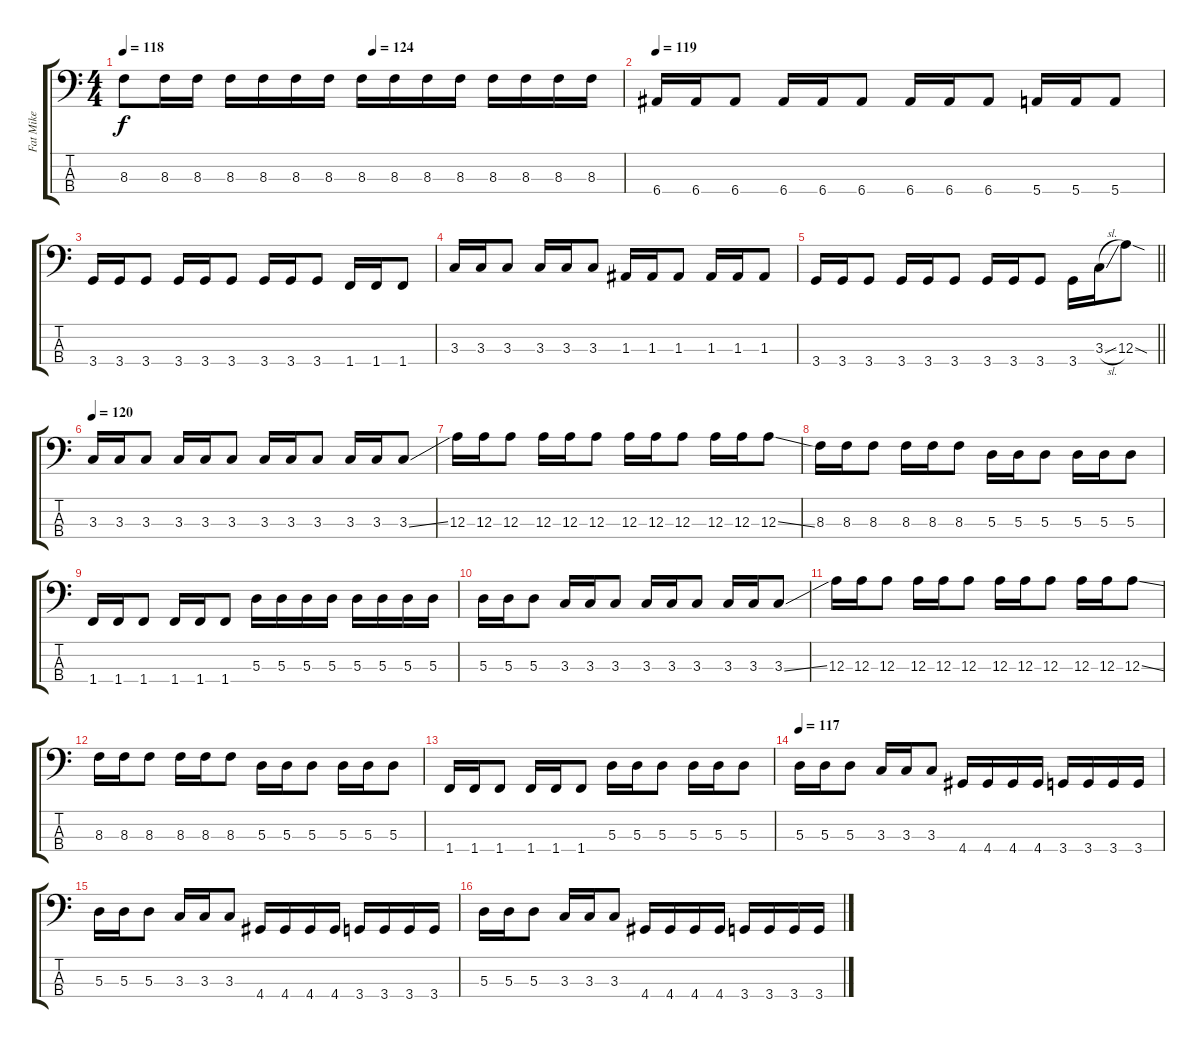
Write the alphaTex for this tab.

\track ("Fat Mike" "Fat Mike") {instrument electricbasspick}
\staff {score tabs}
\tuning (G2 D2 A1 E1) {hide}
\ts (4 4)
\tempo 118
\tempo (124 0.5)
\clef f4
\ks c
8.3.8{dy f} 8.3.16 8.3.16 8.3.16 8.3.16 8.3.16 8.3.16 8.3.16 8.3.16 8.3.16 8.3.16 8.3.16 8.3.16 8.3.16 8.3.16 |
\tempo 119
6.4.16 6.4.16 6.4.8 6.4.16 6.4.16 6.4.8 6.4.16 6.4.16 6.4.8 5.4.16 5.4.16 5.4.8 |
3.4.16 3.4.16 3.4.8 3.4.16 3.4.16 3.4.8 3.4.16 3.4.16 3.4.8 1.4.16 1.4.16 1.4.8 |
3.3.16 3.3.16 3.3.8 3.3.16 3.3.16 3.3.8 1.3.16 1.3.16 1.3.8 1.3.16 1.3.16 1.3.8 |
\barLineRight lightlight
3.4.16 3.4.16 3.4.8 3.4.16 3.4.16 3.4.8 3.4.16 3.4.16 3.4.8 3.4.16 3.3{sl}.16 12.3{sod}.8 |
\section ("" "")
\tempo 120
3.3.16 3.3.16 3.3.8 3.3.16 3.3.16 3.3.8 3.3.16 3.3.16 3.3.8 3.3.16 3.3.16 3.3{ss}.8 |
12.3.16 12.3.16 12.3.8 12.3.16 12.3.16 12.3.8 12.3.16 12.3.16 12.3.8 12.3.16 12.3.16 12.3{ss}.8 |
8.3.16 8.3.16 8.3.8 8.3.16 8.3.16 8.3.8 5.3.16 5.3.16 5.3.8 5.3.16 5.3.16 5.3.8 |
1.4.16 1.4.16 1.4.8 1.4.16 1.4.16 1.4.8 5.3.16 5.3.16 5.3.16 5.3.16 5.3.16 5.3.16 5.3.16 5.3.16 |
5.3.16 5.3.16 5.3.8 3.3.16 3.3.16 3.3.8 3.3.16 3.3.16 3.3.8 3.3.16 3.3.16 3.3{ss}.8 |
12.3.16 12.3.16 12.3.8 12.3.16 12.3.16 12.3.8 12.3.16 12.3.16 12.3.8 12.3.16 12.3.16 12.3{ss}.8 |
8.3.16 8.3.16 8.3.8 8.3.16 8.3.16 8.3.8 5.3.16 5.3.16 5.3.8 5.3.16 5.3.16 5.3.8 |
1.4.16 1.4.16 1.4.8 1.4.16 1.4.16 1.4.8 5.3.16 5.3.16 5.3.8 5.3.16 5.3.16 5.3.8 |
\tempo 117
5.3.16 5.3.16 5.3.8 3.3.16 3.3.16 3.3.8 4.4.16 4.4.16 4.4.16 4.4.16 3.4.16 3.4.16 3.4.16 3.4.16 |
5.3.16 5.3.16 5.3.8 3.3.16 3.3.16 3.3.8 4.4.16 4.4.16 4.4.16 4.4.16 3.4.16 3.4.16 3.4.16 3.4.16 |
5.3.16 5.3.16 5.3.8 3.3.16 3.3.16 3.3.8 4.4.16 4.4.16 4.4.16 4.4.16 3.4.16 3.4.16 3.4.16 3.4.16
